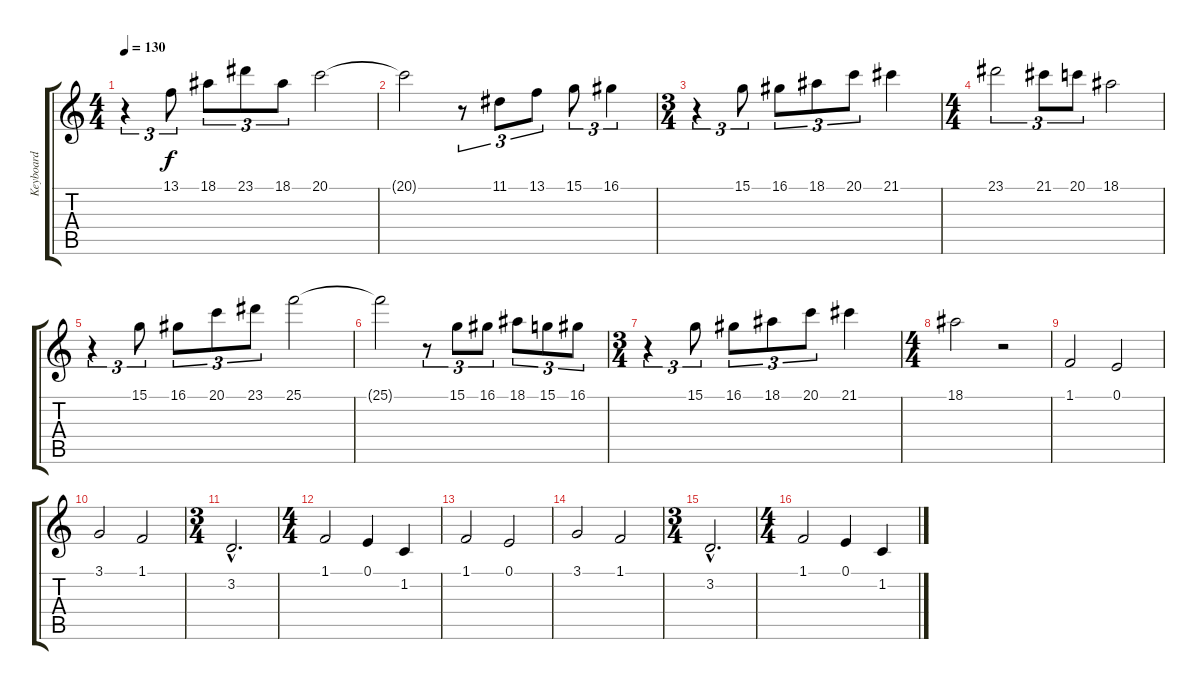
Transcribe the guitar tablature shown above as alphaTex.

\track ("Keyboard" "Keyboard") {instrument stringensemble1}
\staff {score tabs}
\tuning (E4 B3 G3 D3 A2 E2) {hide}
\ts (4 4)
\tempo 130
\clef g2
\ks c
r.4{tu (3 2) dy f} 13.1.8{tu (3 2)} 18.1.8{tu (3 2)} 23.1.8{tu (3 2)} 18.1.8{tu (3 2)} 20.1.2 |
20.1{t}.2 r.8{tu (3 2)} 11.1.8{tu (3 2)} 13.1.8{tu (3 2)} 15.1.8{tu (3 2)} 16.1.4{tu (3 2)} |
\ts (3 4)
r.4{tu (3 2)} 15.1.8{tu (3 2)} 16.1.8{tu (3 2)} 18.1.8{tu (3 2)} 20.1.8{tu (3 2)} 21.1.4 |
\ts (4 4)
23.1.2{tu (3 2)} 21.1.8{tu (3 2)} 20.1.8{tu (3 2)} 18.1.2 |
r.4{tu (3 2)} 15.1.8{tu (3 2)} 16.1.8{tu (3 2)} 20.1.8{tu (3 2)} 23.1.8{tu (3 2)} 25.1.2 |
25.1{t}.2 r.8{tu (3 2)} 15.1.8{tu (3 2)} 16.1.8{tu (3 2)} 18.1.8{tu (3 2)} 15.1.8{tu (3 2)} 16.1.8{tu (3 2)} |
\ts (3 4)
r.4{tu (3 2)} 15.1.8{tu (3 2)} 16.1.8{tu (3 2)} 18.1.8{tu (3 2)} 20.1.8{tu (3 2)} 21.1.4 |
\ts (4 4)
18.1.2 r.2 |
1.1.2 0.1.2 |
3.1.2 1.1.2 |
\ts (3 4)
3.2{hac}.2{d} |
\ts (4 4)
1.1.2 0.1.4 1.2.4 |
1.1.2 0.1.2 |
3.1.2 1.1.2 |
\ts (3 4)
3.2{hac}.2{d} |
\ts (4 4)
1.1.2 0.1.4 1.2.4
